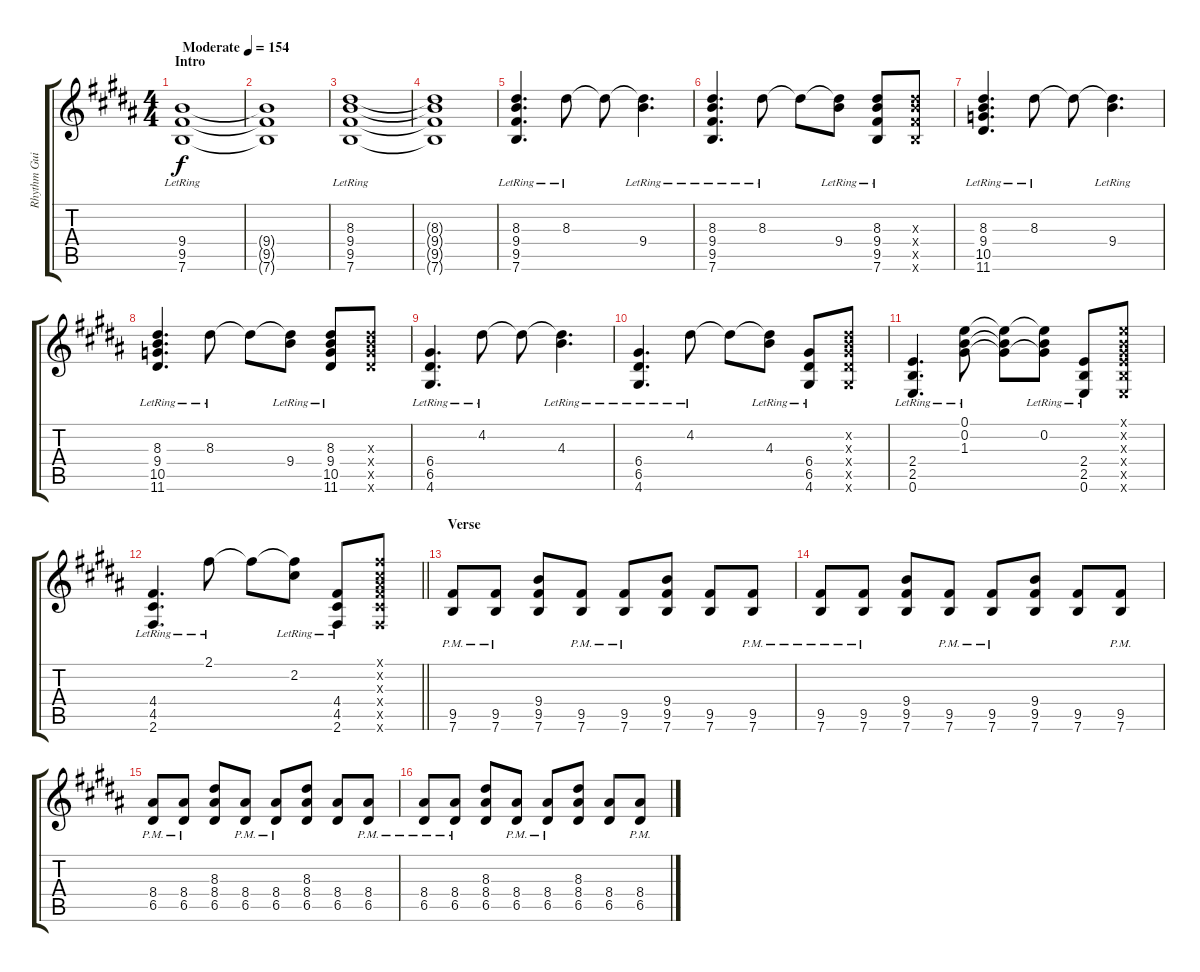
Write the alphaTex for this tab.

\track ("Rhythm Guitar" "Rhythm Gui") {instrument overdrivenguitar}
\staff {score tabs}
\tuning (E4 B3 G3 D3 A2 E2) {hide}
\ts (4 4)
\section ("" "Intro")
\tempo (154 "Moderate")
\clef g2
\ks b
(9.4{lr} 9.5{lr} 7.6{lr}).1{dy f instrument overdrivenguitar} |
(9.4{t} 9.5{t} 7.6{t}).1 |
(8.3{lr} 9.4{lr} 9.5{lr} 7.6{lr}).1 |
(8.3{t} 9.4{t} 9.5{t} 7.6{t}).1 |
(8.3{lr} 9.4{lr} 9.5{lr} 7.6{lr}).4{d} 8.3{lr}.8 8.3{t}.8 (8.3{t} 9.4{lr}).4{d} |
(8.3{lr} 9.4{lr} 9.5{lr} 7.6{lr}).4{d} 8.3{lr}.8 8.3{t}.8 (8.3{t} 9.4{lr}).8 (8.3{lr} 9.4{lr} 9.5{lr} 7.6{lr}).8 (8.3{x} 9.4{x} 9.5{x} 7.6{x}).8 |
(8.3{lr} 9.4{lr} 10.5{lr} 11.6{lr}).4{d} 8.3{lr}.8 8.3{t}.8 (8.3{t} 9.4{lr}).4{d} |
(8.3{lr} 9.4{lr} 10.5{lr} 11.6{lr}).4{d} 8.3{lr}.8 8.3{t}.8 (8.3{t} 9.4{lr}).8 (8.3 9.4{lr} 10.5{lr} 11.6{lr}).8 (8.3{x} 9.4{x} 10.5{x} 11.6{x}).8 |
(6.4{lr} 6.5{lr} 4.6{lr}).4{d} 4.2{lr}.8 4.2{t}.8 (4.2{t} 4.3{lr}).4{d} |
(6.4{lr} 6.5{lr} 4.6{lr}).4{d} 4.2{lr}.8 4.2{t}.8 (4.2{t} 4.3{lr}).8 (6.4{lr} 6.5{lr} 4.6{lr}).8 (4.2{x} 4.3{x} 6.4{x} 6.5{x} 4.6{x}).8 |
(2.4{lr} 2.5{lr} 0.6{lr}).4{d} (0.1{lr} 0.2{lr} 1.3{lr}).8 (0.1{t} 0.2{t} 1.3{t}).8 (0.1{t} 0.2{lr} 1.3{t}).8 (2.4{lr} 2.5{lr} 0.6{lr}).8 (0.1{x} 0.2{x} 1.3{x} 2.4{x} 2.5{x} 0.6{x}).8 |
\barLineRight lightlight
(4.4{lr} 4.5{lr} 2.6{lr}).4{d} 2.1{lr}.8 2.1{t}.8 (2.1{t} 2.2{lr}).8 (4.4{lr} 4.5{lr} 2.6{lr}).8 (2.1{x} 2.2{x} 3.3{x} 4.4{x} 4.5{x} 2.6{x}).8 |
\section ("" "Verse")
(9.5{pm} 7.6{pm}).8 (9.5{pm} 7.6{pm}).8 (9.4 9.5 7.6).8 (9.5{pm} 7.6{pm}).8 (9.5{pm} 7.6{pm}).8 (9.4 9.5 7.6).8 (9.5 7.6).8 (9.5{pm} 7.6{pm}).8 |
(9.5{pm} 7.6{pm}).8 (9.5{pm} 7.6{pm}).8 (9.4 9.5 7.6).8 (9.5{pm} 7.6{pm}).8 (9.5{pm} 7.6{pm}).8 (9.4 9.5 7.6).8 (9.5 7.6).8 (9.5{pm} 7.6{pm}).8 |
(8.4{pm} 6.5{pm}).8 (8.4{pm} 6.5{pm}).8 (8.3 8.4 6.5).8 (8.4{pm} 6.5{pm}).8 (8.4{pm} 6.5{pm}).8 (8.3 8.4 6.5).8 (8.4 6.5).8 (8.4{pm} 6.5{pm}).8 |
(8.4{pm} 6.5{pm}).8 (8.4{pm} 6.5{pm}).8 (8.3 8.4 6.5).8 (8.4{pm} 6.5{pm}).8 (8.4{pm} 6.5{pm}).8 (8.3 8.4 6.5).8 (8.4 6.5).8 (8.4{pm} 6.5{pm}).8
